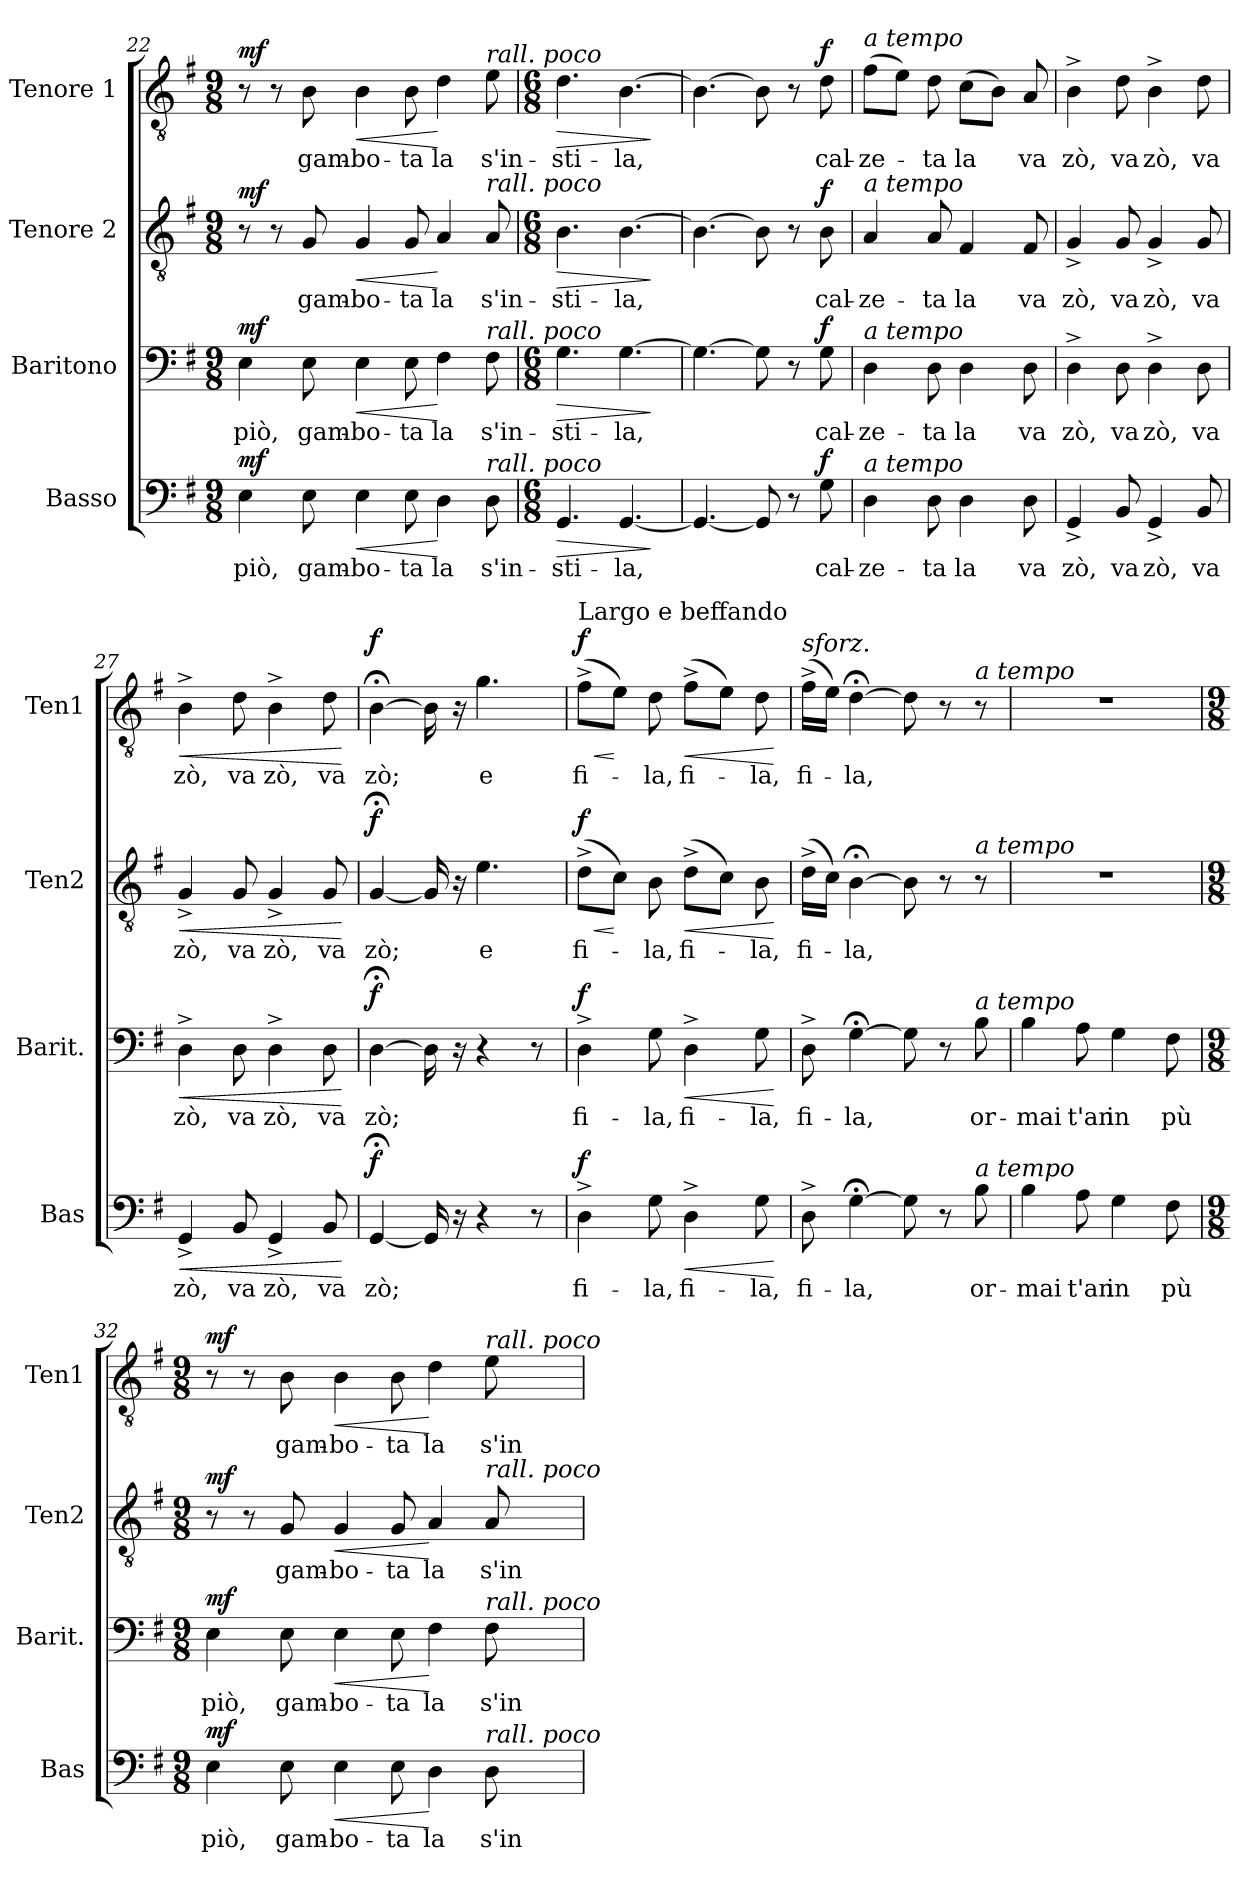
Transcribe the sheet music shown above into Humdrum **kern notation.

**kern	**text	**dynam	**kern	**text	**dynam	**kern	**text	**dynam	**kern	**text	**dynam
*part4	*part4	*part4	*part3	*part3	*part3	*part2	*part2	*part2	*part1	*part1	*part1
*staff4	*staff4	*staff4	*staff3	*staff3	*staff3	*staff2	*staff2	*staff2	*staff1	*staff1	*staff1
*I"Basso	*	*	*I"Baritono	*	*	*I"Tenore 2	*	*	*I"Tenore 1	*	*
*I'Bas	*	*	*I'Barit.	*	*	*I'Ten2	*	*	*I'Ten1	*	*
*clefF4	*	*	*clefF4	*	*	*clefGv2	*	*	*clefGv2	*	*
*k[f#]	*	*	*k[f#]	*	*	*k[f#]	*	*	*k[f#]	*	*
*M9/8	*	*	*M9/8	*	*	*M9/8	*	*	*M9/8	*	*
=22	=22	=22	=22	=22	=22	=22	=22	=22	=22	=22	=22
!	!LO:LY:b	!LO:DY:a	!	!LO:LY:b	!LO:DY:a	!	!	!LO:DY:a	!	!	!LO:DY:a
4E\	piò,	mf	4E\	piò,	mf	8r	.	mf	8r	.	mf
.	.	.	.	.	.	8r	.	.	8r	.	.
!	!LO:LY:b	!	!	!LO:LY:b	!	!	!LO:LY:b	!	!	!LO:LY:b	!
8E\	gam-	.	8E\	gam-	.	8G/	gam-	.	8B\	gam-	.
!	!LO:LY:b	!LO:HP:b	!	!LO:LY:b	!LO:HP:b	!	!LO:LY:b	!LO:HP:b	!	!LO:LY:b	!LO:HP:b
4E\	-bo-	<	4E\	-bo-	<	4G/	-bo-	<	4B\	-bo-	<
!	!LO:LY:b	!	!	!LO:LY:b	!	!	!LO:LY:b	!	!	!LO:LY:b	!
8E\	-ta	.	8E\	-ta	.	8G/	-ta	.	8B\	-ta	.
!	!LO:LY:b	!	!	!LO:LY:b	!	!	!LO:LY:b	!	!	!LO:LY:b	!
4D\	la	[	4F#\	la	[	4A/	la	[	4d\	la	[
!	!	!	!	!	!	!	!	!	!LO:TX:a:i:t=rall. poco	!	!
!	!	!	!	!	!	!LO:TX:a:i:t=rall. poco	!	!	!	!	!
!	!	!	!LO:TX:a:i:t=rall. poco	!	!	!	!	!	!	!	!
!LO:TX:a:i:t=rall. poco	!	!	!	!	!	!	!	!	!	!	!
!	!LO:LY:b	!	!	!LO:LY:b	!	!	!LO:LY:b	!	!	!LO:LY:b	!
8D\	s'in-	.	8F#\	s'in-	.	8A/	s'in-	.	8e\	s'in-	.
=23	=23	=23	=23	=23	=23	=23	=23	=23	=23	=23	=23
*M6/8	*	*	*M6/8	*	*	*M6/8	*	*	*M6/8	*	*
!	!LO:LY:b	!LO:HP:b	!	!LO:LY:b	!LO:HP:b	!	!LO:LY:b	!LO:HP:b	!	!LO:LY:b	!LO:HP:b
4.GG/	-sti-	>	4.G\	-sti-	>	4.B\	-sti-	>	4.d\	-sti-	>
!	!LO:LY:b	!	!	!LO:LY:b	!	!	!LO:LY:b	!	!	!LO:LY:b	!
[4.GG/	-la,	.	[4.G\	-la,	.	[4.B\	-la,	.	[4.B\	-la,	.
.	.	]	.	.	]	.	.	]	.	.	]
=24	=24	=24	=24	=24	=24	=24	=24	=24	=24	=24	=24
4.GG/_	.	.	4.G\_	.	.	4.B\_	.	.	4.B\_	.	.
8GG/]	.	.	8G\]	.	.	8B\]	.	.	8B\]	.	.
8r	.	.	8r	.	.	8r	.	.	8r	.	.
!	!LO:LY:b	!LO:DY:a	!	!LO:LY:b	!LO:DY:a	!	!LO:LY:b	!LO:DY:a	!	!LO:LY:b	!LO:DY:a
8G\	cal-	f	8G\	cal-	f	8B\	cal-	f	8d\	cal-	f
=25	=25	=25	=25	=25	=25	=25	=25	=25	=25	=25	=25
!	!	!	!	!	!	!	!	!	!LO:TX:a:i:t=a tempo	!	!
!	!	!	!	!	!	!LO:TX:a:i:t=a tempo	!	!	!	!	!
!	!	!	!LO:TX:a:i:t=a tempo	!	!	!	!	!	!	!	!
!LO:TX:a:i:t=a tempo	!	!	!	!	!	!	!	!	!	!	!
!	!LO:LY:b	!	!	!LO:LY:b	!	!	!LO:LY:b	!	!	!LO:LY:b	!
4D\	-ze-	.	4D\	-ze-	.	4A/	-ze-	.	(>8f#\L	-ze-	.
.	.	.	.	.	.	.	.	.	8e\J)	.	.
!	!LO:LY:b	!	!	!LO:LY:b	!	!	!LO:LY:b	!	!	!LO:LY:b	!
8D\	-ta	.	8D\	-ta	.	8A/	-ta	.	8d\	-ta	.
!	!LO:LY:b	!	!	!LO:LY:b	!	!	!LO:LY:b	!	!	!LO:LY:b	!
4D\	la	.	4D\	la	.	4F#/	la	.	(>8c\L	la	.
.	.	.	.	.	.	.	.	.	8B\J)	.	.
!	!LO:LY:b	!	!	!LO:LY:b	!	!	!LO:LY:b	!	!	!LO:LY:b	!
8D\	va	.	8D\	va	.	8F#/	va	.	8A/	va	.
=26	=26	=26	=26	=26	=26	=26	=26	=26	=26	=26	=26
!	!LO:LY:b	!	!	!LO:LY:b	!	!	!LO:LY:b	!	!	!LO:LY:b	!
4GG^/	zò,	.	4D^\	zò,	.	4G^/	zò,	.	4B^\	zò,	.
!	!LO:LY:b	!	!	!LO:LY:b	!	!	!LO:LY:b	!	!	!LO:LY:b	!
8BB/	va	.	8D\	va	.	8G/	va	.	8d\	va	.
!	!LO:LY:b	!	!	!LO:LY:b	!	!	!LO:LY:b	!	!	!LO:LY:b	!
4GG^/	zò,	.	4D^\	zò,	.	4G^/	zò,	.	4B^\	zò,	.
!	!LO:LY:b	!	!	!LO:LY:b	!	!	!LO:LY:b	!	!	!LO:LY:b	!
8BB/	va	.	8D\	va	.	8G/	va	.	8d\	va	.
!!LO:PB:g=z
=27	=27	=27	=27	=27	=27	=27	=27	=27	=27	=27	=27
!	!LO:LY:b	!LO:HP:b	!	!LO:LY:b	!LO:HP:b	!	!LO:LY:b	!LO:HP:b	!	!LO:LY:b	!LO:HP:b
4GG^/	zò,	<	4D^\	zò,	<	4G^/	zò,	<	4B^\	zò,	<
!	!LO:LY:b	!	!	!LO:LY:b	!	!	!LO:LY:b	!	!	!LO:LY:b	!
8BB/	va	.	8D\	va	.	8G/	va	.	8d\	va	.
!	!LO:LY:b	!	!	!LO:LY:b	!	!	!LO:LY:b	!	!	!LO:LY:b	!
4GG^/	zò,	.	4D^\	zò,	.	4G^/	zò,	.	4B^\	zò,	.
!	!LO:LY:b	!	!	!LO:LY:b	!	!	!LO:LY:b	!	!	!LO:LY:b	!
8BB/	va	.	8D\	va	.	8G/	va	.	8d\	va	.
.	.	[	.	.	[	.	.	[	.	.	[
=28	=28	=28	=28	=28	=28	=28	=28	=28	=28	=28	=28
!	!LO:LY:b	!LO:DY:a	!	!LO:LY:b	!LO:DY:a	!	!LO:LY:b	!LO:DY:a	!	!LO:LY:b	!LO:DY:a
[4GG;</	zò;	f	[4D;<\	zò;	f	[4G;</	zò;	f	[4B;<\	zò;	f
16GG/]	.	.	16D\]	.	.	16G/]	.	.	16B\]	.	.
16r	.	.	16r	.	.	16r	.	.	16r	.	.
!	!	!	!	!	!	!	!LO:LY:b	!	!	!LO:LY:b	!
4r	.	.	4r	.	.	4.e\	e	.	4.g\	e	.
8r	.	.	8r	.	.	.	.	.	.	.	.
=29	=29	=29	=29	=29	=29	=29	=29	=29	=29	=29	=29
!	!	!	!	!	!	!	!	!	!LO:TX:a:t=Largo e beffando	!	!
!	!LO:LY:b	!LO:DY:a	!	!LO:LY:b	!LO:DY:a	!	!LO:LY:b	!LO:HP:b	!	!LO:LY:b	!LO:HP:b
!	!	!	!	!	!	!	!	!LO:DY:n=1:a	!	!	!LO:DY:n=1:a
4D^\	fi-	f	4D^\	fi-	f	(>8d^\L	fi-	< f	(>8f#^\L	fi-	< f
.	.	.	.	.	.	8c\J)	.	[	8e\J)	.	[
!	!LO:LY:b	!	!	!LO:LY:b	!	!	!LO:LY:b	!	!	!LO:LY:b	!
8G\	-la,	.	8G\	-la,	.	8B\	-la,	.	8d\	-la,	.
!	!LO:LY:b	!LO:HP:b	!	!LO:LY:b	!LO:HP:b	!	!LO:LY:b	!LO:HP:b	!	!LO:LY:b	!LO:HP:b
4D^\	fi-	<	4D^\	fi-	<	(>8d^\L	fi-	<	(>8f#^\L	fi-	<
.	.	.	.	.	.	8c\J)	.	.	8e\J)	.	.
!	!LO:LY:b	!	!	!LO:LY:b	!	!	!LO:LY:b	!	!	!LO:LY:b	!
8G\	-la,	.	8G\	-la,	.	8B\	-la,	.	8d\	-la,	.
.	.	[	.	.	[	.	.	[	.	.	[
=30	=30	=30	=30	=30	=30	=30	=30	=30	=30	=30	=30
!	!	!	!	!	!	!	!	!	!LO:TX:a:i:t=sforz.	!	!
!	!LO:LY:b	!	!	!LO:LY:b	!	!	!LO:LY:b	!	!	!LO:LY:b	!
8D^\	fi-	.	8D^\	fi-	.	(>16d^\LL	fi-	.	(>16f#^\LL	fi-	.
.	.	.	.	.	.	16c\JJ)	.	.	16e\JJ)	.	.
!	!LO:LY:b	!	!	!LO:LY:b	!	!	!LO:LY:b	!	!	!LO:LY:b	!
[4G;<\	-la,	.	[4G;<\	-la,	.	[4B;<\	-la,	.	[4d;<\	-la,	.
8G\]	.	.	8G\]	.	.	8B\]	.	.	8d\]	.	.
8r	.	.	8r	.	.	8r	.	.	8r	.	.
!	!	!	!	!	!	!	!	!	!LO:TX:a:i:t=a tempo	!	!
!	!	!	!	!	!	!LO:TX:a:i:t=a tempo	!	!	!	!	!
!	!	!	!LO:TX:a:i:t=a tempo	!	!	!	!	!	!	!	!
!LO:TX:a:i:t=a tempo	!	!	!	!	!	!	!	!	!	!	!
!	!LO:LY:b	!	!	!LO:LY:b	!	!	!	!	!	!	!
8B\	or-	.	8B\	or-	.	8r	.	.	8r	.	.
=31	=31	=31	=31	=31	=31	=31	=31	=31	=31	=31	=31
!	!LO:LY:b	!	!	!LO:LY:b	!	!	!	!	!	!	!
4B\	-mai	.	4B\	-mai	.	2.r	.	.	2.r	.	.
!	!LO:LY:b	!	!	!LO:LY:b	!	!	!	!	!	!	!
8A\	t'an	.	8A\	t'an	.	.	.	.	.	.	.
!	!LO:LY:b	!	!	!LO:LY:b	!	!	!	!	!	!	!
4G\	in	.	4G\	in	.	.	.	.	.	.	.
!	!LO:LY:b	!	!	!LO:LY:b	!	!	!	!	!	!	!
8F#\	pù	.	8F#\	pù	.	.	.	.	.	.	.
=32	=32	=32	=32	=32	=32	=32	=32	=32	=32	=32	=32
*M9/8	*	*	*M9/8	*	*	*M9/8	*	*	*M9/8	*	*
!	!LO:LY:b	!LO:DY:a	!	!LO:LY:b	!LO:DY:a	!	!	!LO:DY:a	!	!	!LO:DY:a
4E\	piò,	mf	4E\	piò,	mf	8r	.	mf	8r	.	mf
.	.	.	.	.	.	8r	.	.	8r	.	.
!	!LO:LY:b	!	!	!LO:LY:b	!	!	!LO:LY:b	!	!	!LO:LY:b	!
8E\	gam-	.	8E\	gam-	.	8G/	gam-	.	8B\	gam-	.
!	!LO:LY:b	!LO:HP:b	!	!LO:LY:b	!LO:HP:b	!	!LO:LY:b	!LO:HP:b	!	!LO:LY:b	!LO:HP:b
4E\	-bo-	<	4E\	-bo-	<	4G/	-bo-	<	4B\	-bo-	<
!	!LO:LY:b	!	!	!LO:LY:b	!	!	!LO:LY:b	!	!	!LO:LY:b	!
8E\	-ta	.	8E\	-ta	.	8G/	-ta	.	8B\	-ta	.
!	!LO:LY:b	!	!	!LO:LY:b	!	!	!LO:LY:b	!	!	!LO:LY:b	!
4D\	la	[	4F#\	la	[	4A/	la	[	4d\	la	[
!	!	!	!	!	!	!	!	!	!LO:TX:a:i:t=rall. poco	!	!
!	!	!	!	!	!	!LO:TX:a:i:t=rall. poco	!	!	!	!	!
!	!	!	!LO:TX:a:i:t=rall. poco	!	!	!	!	!	!	!	!
!LO:TX:a:i:t=rall. poco	!	!	!	!	!	!	!	!	!	!	!
!	!LO:LY:b	!	!	!LO:LY:b	!	!	!LO:LY:b	!	!	!LO:LY:b	!
8D\	s'in-	.	8F#\	s'in-	.	8A/	s'in-	.	8e\	s'in-	.
=	=	=	=	=	=	=	=	=	=	=	=
*-	*-	*-	*-	*-	*-	*-	*-	*-	*-	*-	*-
